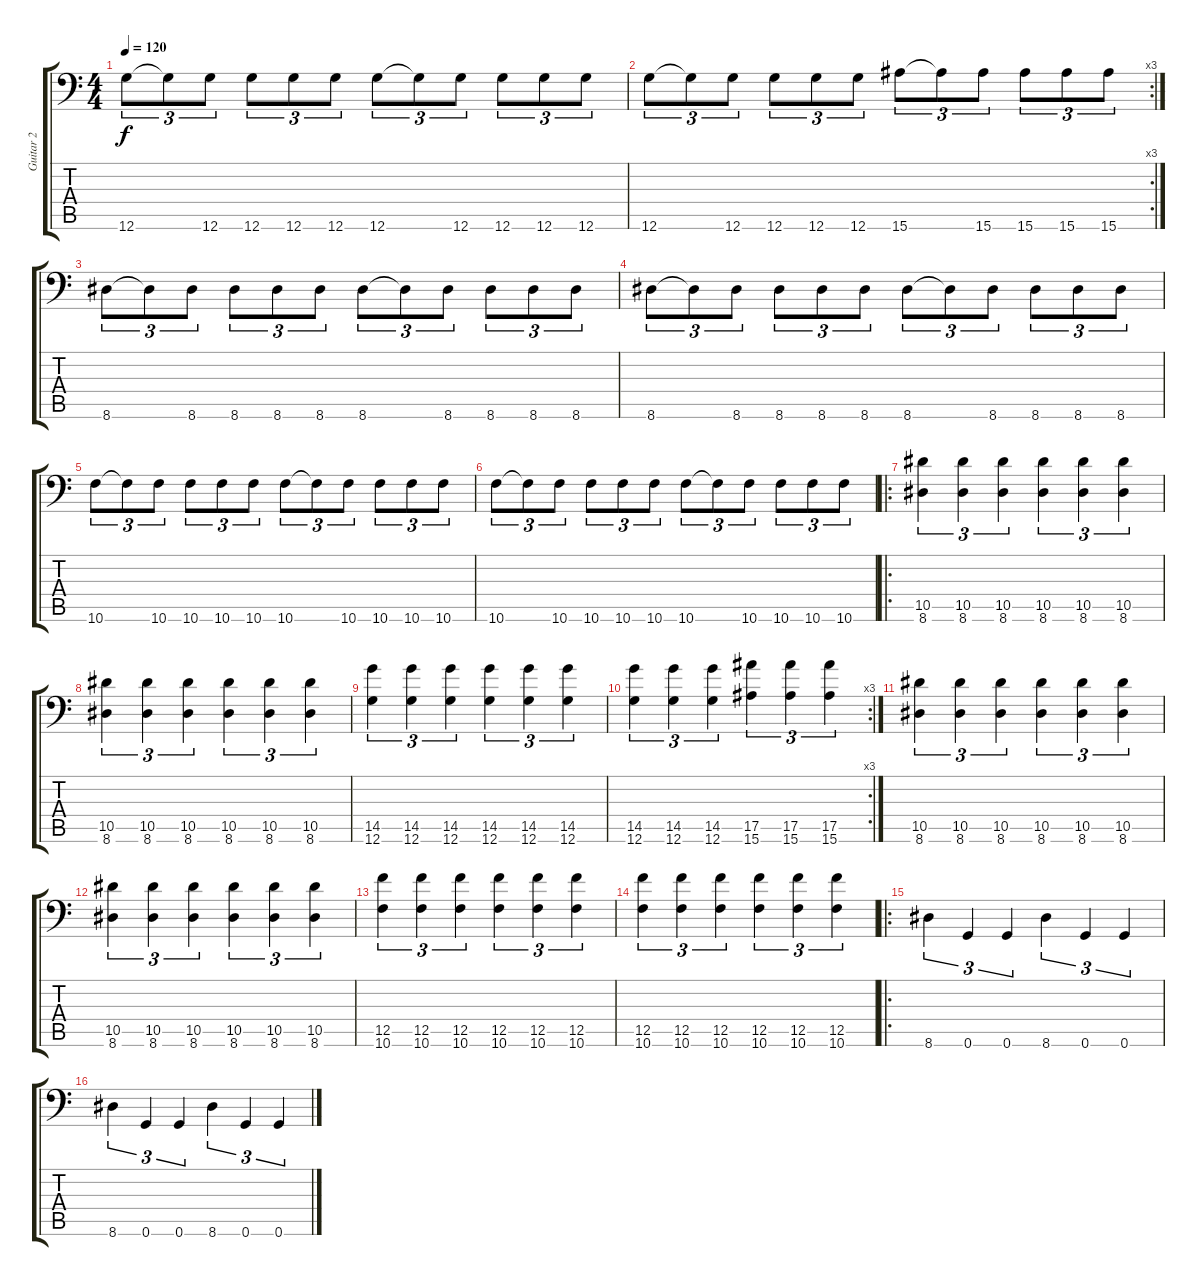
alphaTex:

\track ("Guitar 2" "Guitar 2") {instrument overdrivenguitar}
\staff {score tabs}
\tuning (C4 G3 Eb3 Bb2 F2 G1) {hide}
\ts (4 4)
\tempo 120
\clef f4
\ks c
12.6.8{tu (3 2) dy f} 12.6{t}.8{tu (3 2)} 12.6.8{tu (3 2)} 12.6.8{tu (3 2)} 12.6.8{tu (3 2)} 12.6.8{tu (3 2)} 12.6.8{tu (3 2)} 12.6{t}.8{tu (3 2)} 12.6.8{tu (3 2)} 12.6.8{tu (3 2)} 12.6.8{tu (3 2)} 12.6.8{tu (3 2)} |
\rc 3
12.6.8{tu (3 2)} 12.6{t}.8{tu (3 2)} 12.6.8{tu (3 2)} 12.6.8{tu (3 2)} 12.6.8{tu (3 2)} 12.6.8{tu (3 2)} 15.6.8{tu (3 2)} 15.6{t}.8{tu (3 2)} 15.6.8{tu (3 2)} 15.6.8{tu (3 2)} 15.6.8{tu (3 2)} 15.6.8{tu (3 2)} |
8.6.8{tu (3 2)} 8.6{t}.8{tu (3 2)} 8.6.8{tu (3 2)} 8.6.8{tu (3 2)} 8.6.8{tu (3 2)} 8.6.8{tu (3 2)} 8.6.8{tu (3 2)} 8.6{t}.8{tu (3 2)} 8.6.8{tu (3 2)} 8.6.8{tu (3 2)} 8.6.8{tu (3 2)} 8.6.8{tu (3 2)} |
8.6.8{tu (3 2)} 8.6{t}.8{tu (3 2)} 8.6.8{tu (3 2)} 8.6.8{tu (3 2)} 8.6.8{tu (3 2)} 8.6.8{tu (3 2)} 8.6.8{tu (3 2)} 8.6{t}.8{tu (3 2)} 8.6.8{tu (3 2)} 8.6.8{tu (3 2)} 8.6.8{tu (3 2)} 8.6.8{tu (3 2)} |
10.6.8{tu (3 2)} 10.6{t}.8{tu (3 2)} 10.6.8{tu (3 2)} 10.6.8{tu (3 2)} 10.6.8{tu (3 2)} 10.6.8{tu (3 2)} 10.6.8{tu (3 2)} 10.6{t}.8{tu (3 2)} 10.6.8{tu (3 2)} 10.6.8{tu (3 2)} 10.6.8{tu (3 2)} 10.6.8{tu (3 2)} |
10.6.8{tu (3 2)} 10.6{t}.8{tu (3 2)} 10.6.8{tu (3 2)} 10.6.8{tu (3 2)} 10.6.8{tu (3 2)} 10.6.8{tu (3 2)} 10.6.8{tu (3 2)} 10.6{t}.8{tu (3 2)} 10.6.8{tu (3 2)} 10.6.8{tu (3 2)} 10.6.8{tu (3 2)} 10.6.8{tu (3 2)} |
\ro
(10.5 8.6).4{tu (3 2)} (10.5 8.6).4{tu (3 2)} (10.5 8.6).4{tu (3 2)} (10.5 8.6).4{tu (3 2)} (10.5 8.6).4{tu (3 2)} (10.5 8.6).4{tu (3 2)} |
(10.5 8.6).4{tu (3 2)} (10.5 8.6).4{tu (3 2)} (10.5 8.6).4{tu (3 2)} (10.5 8.6).4{tu (3 2)} (10.5 8.6).4{tu (3 2)} (10.5 8.6).4{tu (3 2)} |
(14.5 12.6).4{tu (3 2)} (14.5 12.6).4{tu (3 2)} (14.5 12.6).4{tu (3 2)} (14.5 12.6).4{tu (3 2)} (14.5 12.6).4{tu (3 2)} (14.5 12.6).4{tu (3 2)} |
\rc 3
(14.5 12.6).4{tu (3 2)} (14.5 12.6).4{tu (3 2)} (14.5 12.6).4{tu (3 2)} (17.5 15.6).4{tu (3 2)} (17.5 15.6).4{tu (3 2)} (17.5 15.6).4{tu (3 2)} |
(10.5 8.6).4{tu (3 2)} (10.5 8.6).4{tu (3 2)} (10.5 8.6).4{tu (3 2)} (10.5 8.6).4{tu (3 2)} (10.5 8.6).4{tu (3 2)} (10.5 8.6).4{tu (3 2)} |
(10.5 8.6).4{tu (3 2)} (10.5 8.6).4{tu (3 2)} (10.5 8.6).4{tu (3 2)} (10.5 8.6).4{tu (3 2)} (10.5 8.6).4{tu (3 2)} (10.5 8.6).4{tu (3 2)} |
(12.5 10.6).4{tu (3 2)} (12.5 10.6).4{tu (3 2)} (12.5 10.6).4{tu (3 2)} (12.5 10.6).4{tu (3 2)} (12.5 10.6).4{tu (3 2)} (12.5 10.6).4{tu (3 2)} |
(12.5 10.6).4{tu (3 2)} (12.5 10.6).4{tu (3 2)} (12.5 10.6).4{tu (3 2)} (12.5 10.6).4{tu (3 2)} (12.5 10.6).4{tu (3 2)} (12.5 10.6).4{tu (3 2)} |
\ro
8.6.4{tu (3 2)} 0.6.4{tu (3 2)} 0.6.4{tu (3 2)} 8.6.4{tu (3 2)} 0.6.4{tu (3 2)} 0.6.4{tu (3 2)} |
8.6.4{tu (3 2)} 0.6.4{tu (3 2)} 0.6.4{tu (3 2)} 8.6.4{tu (3 2)} 0.6.4{tu (3 2)} 0.6.4{tu (3 2)}
